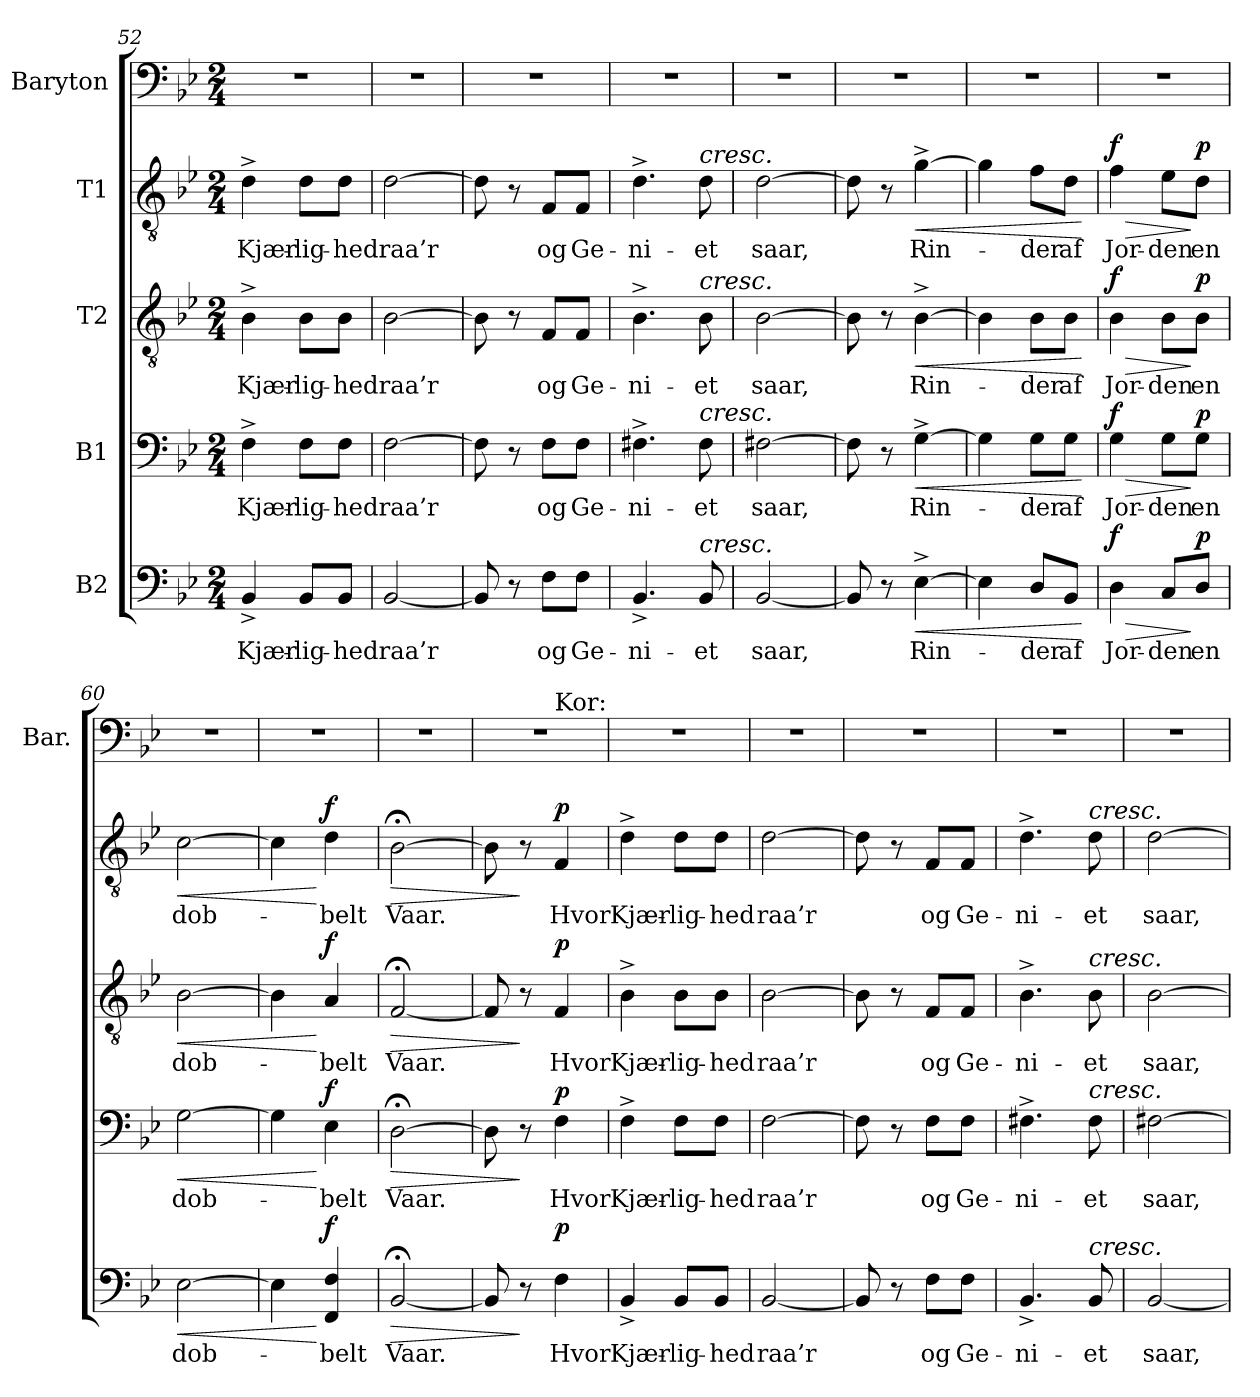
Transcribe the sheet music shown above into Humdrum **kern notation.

**kern	**text	**dynam	**kern	**text	**dynam	**kern	**text	**dynam	**kern	**text	**dynam	**kern
*part5	*part5	*part5	*part4	*part4	*part4	*part3	*part3	*part3	*part2	*part2	*part2	*part1
*staff5	*staff5	*staff5	*staff4	*staff4	*staff4	*staff3	*staff3	*staff3	*staff2	*staff2	*staff2	*staff1
*I"B2	*	*	*I"B1	*	*	*I"T2	*	*	*I"T1	*	*	*I"Baryton
*	*	*	*	*	*	*	*	*	*	*	*	*I'Bar.
*clefF4	*	*	*clefF4	*	*	*clefGv2	*	*	*clefGv2	*	*	*clefF4
*k[b-e-]	*	*	*k[b-e-]	*	*	*k[b-e-]	*	*	*k[b-e-]	*	*	*k[b-e-]
*M2/4	*	*	*M2/4	*	*	*M2/4	*	*	*M2/4	*	*	*M2/4
=52	=52	=52	=52	=52	=52	=52	=52	=52	=52	=52	=52	=52
!	!LO:LY:b	!	!	!LO:LY:b	!	!	!LO:LY:b	!	!	!LO:LY:b	!	!
4BB-^/	Kjær-	.	4F^\	Kjær-	.	4B-^\	Kjær-	.	4d^\	Kjær-	.	2r
!	!LO:LY:b	!	!	!LO:LY:b	!	!	!LO:LY:b	!	!	!LO:LY:b	!	!
8BB-/L	-lig-	.	8F\L	-lig-	.	8B-\L	-lig-	.	8d\L	-lig-	.	.
!	!LO:LY:b	!	!	!LO:LY:b	!	!	!LO:LY:b	!	!	!LO:LY:b	!	!
8BB-/J	-hed	.	8F\J	-hed	.	8B-\J	-hed	.	8d\J	-hed	.	.
=53	=53	=53	=53	=53	=53	=53	=53	=53	=53	=53	=53	=53
!	!LO:LY:b	!	!	!LO:LY:b	!	!	!LO:LY:b	!	!	!LO:LY:b	!	!
[2BB-/	raa’r	.	[2F\	raa’r	.	[2B-\	raa’r	.	[2d\	raa’r	.	2r
=54	=54	=54	=54	=54	=54	=54	=54	=54	=54	=54	=54	=54
8BB-/]	.	.	8F\]	.	.	8B-\]	.	.	8d\]	.	.	2r
8r	.	.	8r	.	.	8r	.	.	8r	.	.	.
!	!LO:LY:b	!	!	!LO:LY:b	!	!	!LO:LY:b	!	!	!LO:LY:b	!	!
8F\L	og	.	8F\L	og	.	8F/L	og	.	8F/L	og	.	.
!	!LO:LY:b	!	!	!LO:LY:b	!	!	!LO:LY:b	!	!	!LO:LY:b	!	!
8F\J	Ge-	.	8F\J	Ge-	.	8F/J	Ge-	.	8F/J	Ge-	.	.
=55	=55	=55	=55	=55	=55	=55	=55	=55	=55	=55	=55	=55
!	!LO:LY:b	!	!	!LO:LY:b	!	!	!LO:LY:b	!	!	!LO:LY:b	!	!
4.BB-^/	-ni-	.	4.F#X^\	-ni-	.	4.B-^\	-ni-	.	4.d^\	-ni-	.	2r
!	!	!	!	!	!	!	!	!	!LO:TX:a:i:t=cresc.	!	!	!
!	!	!	!	!	!	!LO:TX:a:i:t=cresc.	!	!	!	!	!	!
!	!	!	!LO:TX:a:i:t=cresc.	!	!	!	!	!	!	!	!	!
!LO:TX:a:i:t=cresc.	!	!	!	!	!	!	!	!	!	!	!	!
!	!LO:LY:b	!	!	!LO:LY:b	!	!	!LO:LY:b	!	!	!LO:LY:b	!	!
8BB-/	-et	.	8F#\	-et	.	8B-\	-et	.	8d\	-et	.	.
=56	=56	=56	=56	=56	=56	=56	=56	=56	=56	=56	=56	=56
!	!LO:LY:b	!	!	!LO:LY:b	!	!	!LO:LY:b	!	!	!LO:LY:b	!	!
[2BB-/	saar,	.	[2F#X\	saar,	.	[2B-\	saar,	.	[2d\	saar,	.	2r
=57	=57	=57	=57	=57	=57	=57	=57	=57	=57	=57	=57	=57
8BB-/]	.	.	8F#\]	.	.	8B-\]	.	.	8d\]	.	.	2r
8r	.	.	8r	.	.	8r	.	.	8r	.	.	.
!	!LO:LY:b	!LO:HP:b	!	!LO:LY:b	!LO:HP:b	!	!LO:LY:b	!LO:HP:b	!	!LO:LY:b	!LO:HP:b	!
[4E-^\	Rin-	<	[4G^\	Rin-	<	[4B-^\	Rin-	<	[4g^\	Rin-	<	.
=58	=58	=58	=58	=58	=58	=58	=58	=58	=58	=58	=58	=58
4E-\]	.	.	4G\]	.	.	4B-\]	.	.	4g\]	.	.	2r
!	!LO:LY:b	!	!	!LO:LY:b	!	!	!LO:LY:b	!	!	!LO:LY:b	!	!
8D/L	-der	.	8G\L	-der	.	8B-\L	-der	.	8f\L	-der	.	.
!	!LO:LY:b	!	!	!LO:LY:b	!	!	!LO:LY:b	!	!	!LO:LY:b	!	!
8BB-/J	af	.	8G\J	af	.	8B-\J	af	.	8d\J	af	.	.
.	.	[	.	.	[	.	.	[	.	.	[	.
=59	=59	=59	=59	=59	=59	=59	=59	=59	=59	=59	=59	=59
!	!LO:LY:b	!LO:HP:b	!	!LO:LY:b	!LO:HP:b	!	!LO:LY:b	!LO:HP:b	!	!LO:LY:b	!LO:HP:b	!
!	!	!LO:DY:n=1:a	!	!	!LO:DY:n=1:a	!	!	!LO:DY:n=1:a	!	!	!LO:DY:n=1:a	!
4D\	Jor-	> f	4G\	Jor-	> f	4B-\	Jor-	> f	4f\	Jor-	> f	2r
!	!LO:LY:b	!	!	!LO:LY:b	!	!	!LO:LY:b	!	!	!LO:LY:b	!	!
8C/L	-den	.	8G\L	-den	.	8B-\L	-den	.	8e-\L	-den	.	.
!	!LO:LY:b	!LO:DY:n=2:a	!	!LO:LY:b	!LO:DY:n=2:a	!	!LO:LY:b	!LO:DY:n=2:a	!	!LO:LY:b	!LO:DY:n=2:a	!
8D/J	en	] p	8G\J	en	] p	8B-\J	en	] p	8d\J	en	] p	.
=60	=60	=60	=60	=60	=60	=60	=60	=60	=60	=60	=60	=60
!	!LO:LY:b	!LO:HP:b	!	!LO:LY:b	!LO:HP:b	!	!LO:LY:b	!LO:HP:b	!	!LO:LY:b	!LO:HP:b	!
[2E-\	dob-	<	[2G\	dob-	<	[2B-\	dob-	<	[2c\	dob-	<	2r
=61	=61	=61	=61	=61	=61	=61	=61	=61	=61	=61	=61	=61
4E-\]	.	.	4G\]	.	.	4B-\]	.	.	4c\]	.	.	2r
!	!LO:LY:b	!LO:DY:n=1:a	!	!LO:LY:b	!LO:DY:n=1:a	!	!LO:LY:b	!LO:DY:n=1:a	!	!LO:LY:b	!LO:DY:n=1:a	!
4FF/ 4F/	-belt	[ f	4E-\	-belt	[ f	4A/	-belt	[ f	4d\	-belt	[ f	.
=62	=62	=62	=62	=62	=62	=62	=62	=62	=62	=62	=62	=62
!	!LO:LY:b	!LO:HP:b	!	!LO:LY:b	!LO:HP:b	!	!LO:LY:b	!LO:HP:b	!	!LO:LY:b	!LO:HP:b	!
[2BB-;</	Vaar.	>	[2D;<\	Vaar.	>	[2F;</	Vaar.	>	[2B-;<\	Vaar.	>	2r
=63	=63	=63	=63	=63	=63	=63	=63	=63	=63	=63	=63	=63
*	*	*	*	*	*	*	*	*	*	*	*	*^
8BB-/]	.	.	8D\]	.	.	8F/]	.	.	8B-\]	.	.	2r	4ryy
8r	.	]	8r	.	]	8r	.	]	8r	.	]	.	.
!	!	!	!	!	!	!	!	!	!	!	!	!	!LO:TX:a:t=Kor&colon;
!	!LO:LY:b	!LO:DY:a	!	!LO:LY:b	!LO:DY:a	!	!LO:LY:b	!LO:DY:a	!	!LO:LY:b	!LO:DY:a	!	!
4F\	Hvor	p	4F\	Hvor	p	4F/	Hvor	p	4F/	Hvor	p	.	4ryy
!!LO:LB:g=z
=64	=64	=64	=64	=64	=64	=64	=64	=64	=64	=64	=64	=64	=64
!	!LO:LY:b	!	!	!LO:LY:b	!	!	!LO:LY:b	!	!	!LO:LY:b	!	!	!
*	*	*	*	*	*	*	*	*	*	*	*	*v	*v
4BB-^/	Kjær-	.	4F^\	Kjær-	.	4B-^\	Kjær-	.	4d^\	Kjær-	.	2r
!	!LO:LY:b	!	!	!LO:LY:b	!	!	!LO:LY:b	!	!	!LO:LY:b	!	!
8BB-/L	-lig-	.	8F\L	-lig-	.	8B-\L	-lig-	.	8d\L	-lig-	.	.
!	!LO:LY:b	!	!	!LO:LY:b	!	!	!LO:LY:b	!	!	!LO:LY:b	!	!
8BB-/J	-hed	.	8F\J	-hed	.	8B-\J	-hed	.	8d\J	-hed	.	.
=65	=65	=65	=65	=65	=65	=65	=65	=65	=65	=65	=65	=65
!	!LO:LY:b	!	!	!LO:LY:b	!	!	!LO:LY:b	!	!	!LO:LY:b	!	!
[2BB-/	raa’r	.	[2F\	raa’r	.	[2B-\	raa’r	.	[2d\	raa’r	.	2r
=66	=66	=66	=66	=66	=66	=66	=66	=66	=66	=66	=66	=66
8BB-/]	.	.	8F\]	.	.	8B-\]	.	.	8d\]	.	.	2r
8r	.	.	8r	.	.	8r	.	.	8r	.	.	.
!	!LO:LY:b	!	!	!LO:LY:b	!	!	!LO:LY:b	!	!	!LO:LY:b	!	!
8F\L	og	.	8F\L	og	.	8F/L	og	.	8F/L	og	.	.
!	!LO:LY:b	!	!	!LO:LY:b	!	!	!LO:LY:b	!	!	!LO:LY:b	!	!
8F\J	Ge-	.	8F\J	Ge-	.	8F/J	Ge-	.	8F/J	Ge-	.	.
=67	=67	=67	=67	=67	=67	=67	=67	=67	=67	=67	=67	=67
!	!LO:LY:b	!	!	!LO:LY:b	!	!	!LO:LY:b	!	!	!LO:LY:b	!	!
4.BB-^/	-ni-	.	4.F#X^\	-ni-	.	4.B-^\	-ni-	.	4.d^\	-ni-	.	2r
!	!	!	!	!	!	!	!	!	!LO:TX:a:i:t=cresc.	!	!	!
!	!	!	!	!	!	!LO:TX:a:i:t=cresc.	!	!	!	!	!	!
!	!	!	!LO:TX:a:i:t=cresc.	!	!	!	!	!	!	!	!	!
!LO:TX:a:i:t=cresc.	!	!	!	!	!	!	!	!	!	!	!	!
!	!LO:LY:b	!	!	!LO:LY:b	!	!	!LO:LY:b	!	!	!LO:LY:b	!	!
8BB-/	-et	.	8F#\	-et	.	8B-\	-et	.	8d\	-et	.	.
=68	=68	=68	=68	=68	=68	=68	=68	=68	=68	=68	=68	=68
!	!LO:LY:b	!	!	!LO:LY:b	!	!	!LO:LY:b	!	!	!LO:LY:b	!	!
[2BB-/	saar,	.	[2F#X\	saar,	.	[2B-\	saar,	.	[2d\	saar,	.	2r
=	=	=	=	=	=	=	=	=	=	=	=	=
*-	*-	*-	*-	*-	*-	*-	*-	*-	*-	*-	*-	*-
